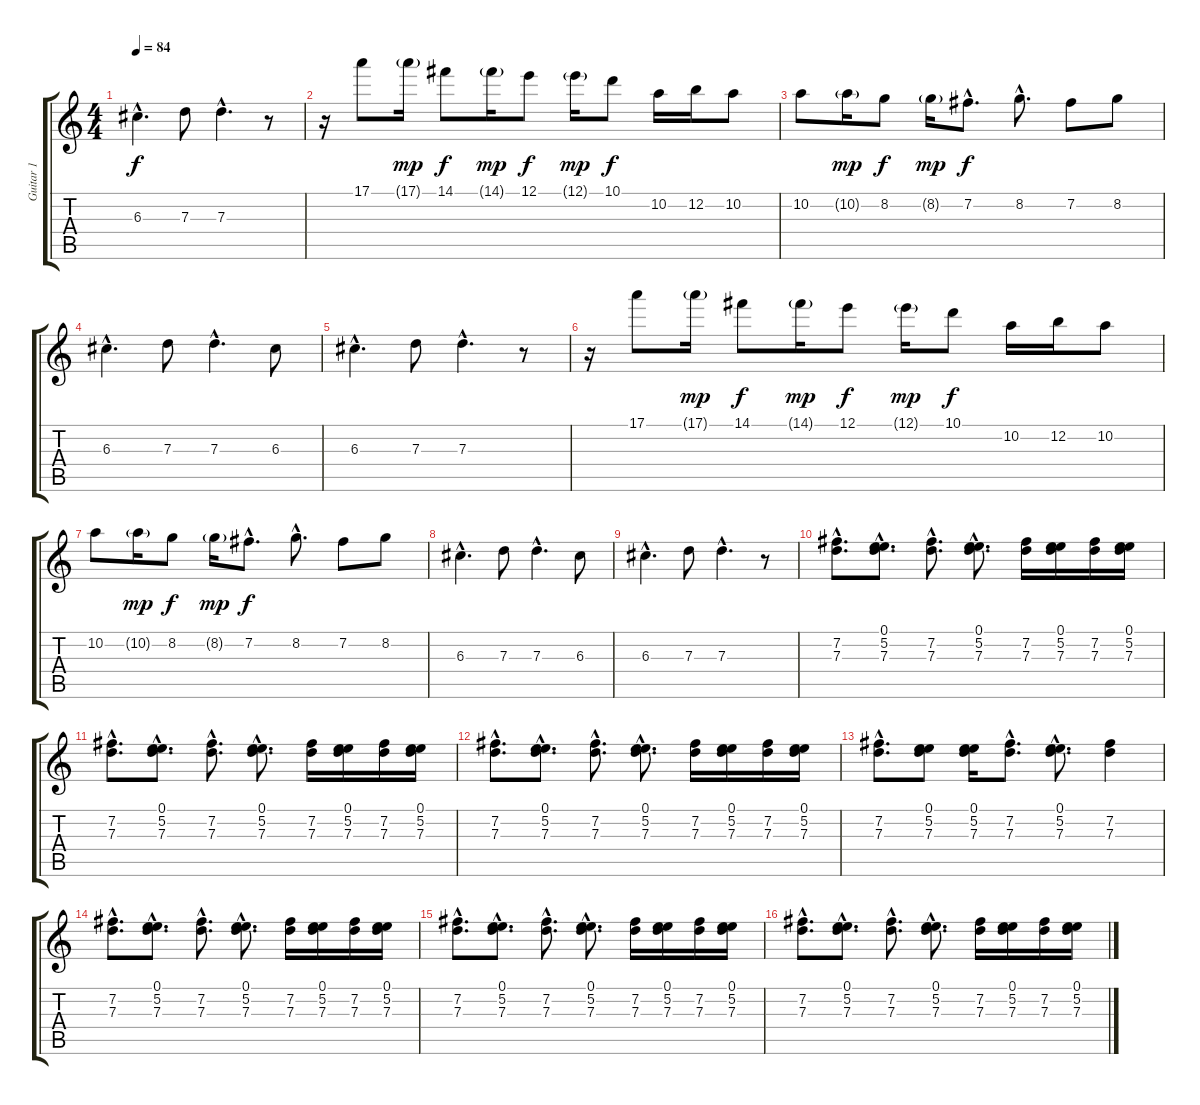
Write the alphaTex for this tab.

\track ("Guitar 1" "Guitar 1") {instrument acousticguitarnylon}
\staff {score tabs}
\tuning (E4 B3 G3 D3 A2 E2) {hide}
\ts (4 4)
\tempo 84
\clef g2
\ks c
6.3{hac}.4{d dy f} 7.3.8 7.3{hac}.4{d} r.8 |
r.16 17.1.8 17.1{g}.16{dy mp} 14.1.8{dy f} 14.1{g}.16{dy mp} 12.1.8{dy f} 12.1{g}.16{dy mp} 10.1.8{dy f} 10.2.16 12.2.16 10.2.8 |
10.2.8 10.2{g}.16{dy mp} 8.2.8{dy f} 8.2{g}.16{dy mp} 7.2{hac}.8{d dy f} 8.2{hac}.8{d} 7.2.8 8.2.8 |
6.3{hac}.4{d} 7.3.8 7.3{hac}.4{d} 6.3.8 |
6.3{hac}.4{d} 7.3.8 7.3{hac}.4{d} r.8 |
r.16 17.1.8 17.1{g}.16{dy mp} 14.1.8{dy f} 14.1{g}.16{dy mp} 12.1.8{dy f} 12.1{g}.16{dy mp} 10.1.8{dy f} 10.2.16 12.2.16 10.2.8 |
10.2.8 10.2{g}.16{dy mp} 8.2.8{dy f} 8.2{g}.16{dy mp} 7.2{hac}.8{d dy f} 8.2{hac}.8{d} 7.2.8 8.2.8 |
6.3{hac}.4{d} 7.3.8 7.3{hac}.4{d} 6.3.8 |
6.3{hac}.4{d} 7.3.8 7.3{hac}.4{d} r.8 |
(7.2{hac} 7.3{hac}).8{d} (0.1{hac} 5.2{hac} 7.3{hac}).8{d} (7.2{hac} 7.3{hac}).8{d} (0.1{hac} 5.2{hac} 7.3{hac}).8{d} (7.2 7.3).16 (0.1 5.2 7.3).16 (7.2 7.3).16 (0.1 5.2 7.3).16 |
(7.2{hac} 7.3{hac}).8{d} (0.1{hac} 5.2{hac} 7.3{hac}).8{d} (7.2{hac} 7.3{hac}).8{d} (0.1{hac} 5.2{hac} 7.3{hac}).8{d} (7.2 7.3).16 (0.1 5.2 7.3).16 (7.2 7.3).16 (0.1 5.2 7.3).16 |
(7.2{hac} 7.3{hac}).8{d} (0.1{hac} 5.2{hac} 7.3{hac}).8{d} (7.2{hac} 7.3{hac}).8{d} (0.1{hac} 5.2{hac} 7.3{hac}).8{d} (7.2 7.3).16 (0.1 5.2 7.3).16 (7.2 7.3).16 (0.1 5.2 7.3).16 |
(7.2{hac} 7.3{hac}).8{d} (0.1 5.2 7.3).8 (0.1 5.2 7.3).16 (7.2{hac} 7.3{hac}).8{d} (0.1{hac} 5.2{hac} 7.3{hac}).8{d} (7.2 7.3).4 |
(7.2{hac} 7.3{hac}).8{d} (0.1{hac} 5.2{hac} 7.3{hac}).8{d} (7.2{hac} 7.3{hac}).8{d} (0.1{hac} 5.2{hac} 7.3{hac}).8{d} (7.2 7.3).16 (0.1 5.2 7.3).16 (7.2 7.3).16 (0.1 5.2 7.3).16 |
(7.2{hac} 7.3{hac}).8{d} (0.1{hac} 5.2{hac} 7.3{hac}).8{d} (7.2{hac} 7.3{hac}).8{d} (0.1{hac} 5.2{hac} 7.3{hac}).8{d} (7.2 7.3).16 (0.1 5.2 7.3).16 (7.2 7.3).16 (0.1 5.2 7.3).16 |
(7.2{hac} 7.3{hac}).8{d} (0.1{hac} 5.2{hac} 7.3{hac}).8{d} (7.2{hac} 7.3{hac}).8{d} (0.1{hac} 5.2{hac} 7.3{hac}).8{d} (7.2 7.3).16 (0.1 5.2 7.3).16 (7.2 7.3).16 (0.1 5.2 7.3).16
